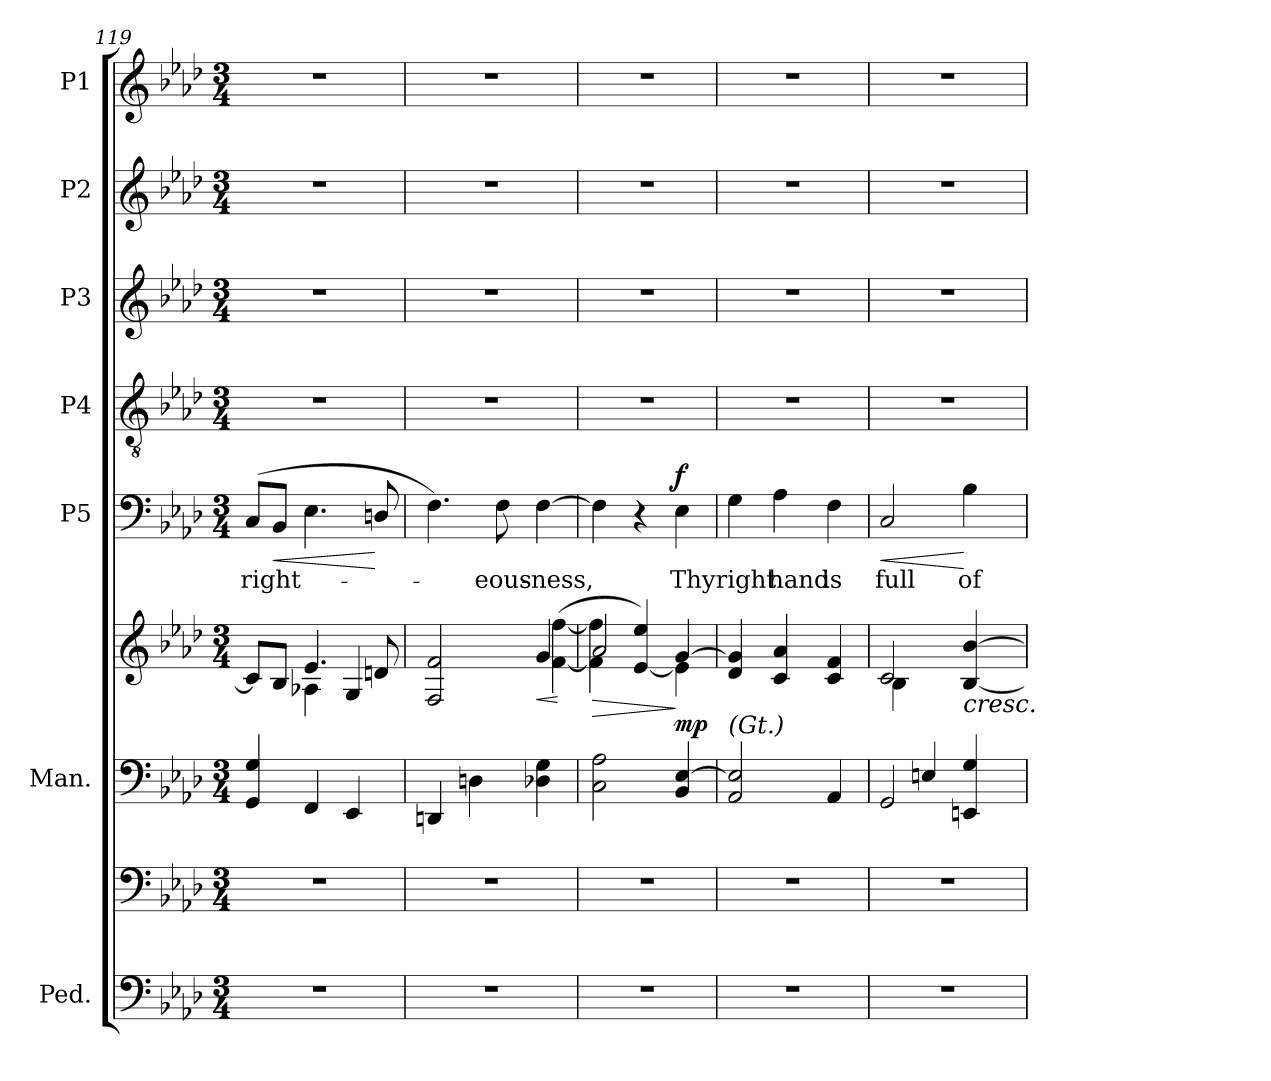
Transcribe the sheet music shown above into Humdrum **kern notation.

**kern	**kern	**kern	**kern	**dynam	**kern	**text	**dynam	**kern	**kern	**kern	**kern
*part7	*part7	*part6	*part6	*part6	*part5	*part5	*part5	*part4	*part3	*part2	*part1
*staff9	*staff8	*staff7	*staff6	*staff6/7	*staff5	*staff5	*staff5	*staff4	*staff3	*staff2	*staff1
*I"Ped.	*	*I"Man.	*	*	*I"P5	*	*	*I"P4	*I"P3	*I"P2	*I"P1
*I'Ped.	*	*	*	*	*	*	*	*	*	*	*
*clefF4	*clefF4	*clefF4	*clefG2	*	*clefF4	*	*	*clefGv2	*clefG2	*clefG2	*clefG2
*	*	*	*	*	*	*	*	*ITrd7c12	*	*	*
*k[b-e-a-d-]	*k[b-e-a-d-]	*k[b-e-a-d-]	*k[b-e-a-d-]	*	*k[b-e-a-d-]	*	*	*k[b-e-a-d-]	*k[b-e-a-d-]	*k[b-e-a-d-]	*k[b-e-a-d-]
*A-:	*A-:	*A-:	*A-:	*	*A-:	*	*	*A-:	*A-:	*A-:	*A-:
*M3/4	*M3/4	*M3/4	*M3/4	*	*M3/4	*	*	*M3/4	*M3/4	*M3/4	*M3/4
=119	=119	=119	=119	=119	=119	=119	=119	=119	=119	=119	=119
!LO:N:vis=1	!LO:N:vis=1	!	!	!	!	!	!	!	!	!	!
*	*	*	*^	*	*	*	*	*	*	*	*
!	!	!	!	!	!	!	!LO:LY:b:color=#000000	!	!LO:N:vis=1	!LO:N:vis=1	!LO:N:vis=1	!LO:N:vis=1
2.r	2.r	4GGi/ 4Gi	8ci/L]	4ryy	.	(8Ci/L	right-	.	2.r	2.r	2.r	2.r
!	!	!	!	!	!	!	!	!LO:HP:b	!	!	!	!
.	.	.	8B-i/J	.	.	8BB-i/J	.	<	.	.	.	.
.	.	4FFi/	4.e-i/	4A-Xi\	.	4.E-i\	.	.	.	.	.	.
.	.	4EE-i/	.	4Gi/	.	.	.	.	.	.	.	.
.	.	.	8dni/	.	.	8Dni/	.	[	.	.	.	.
=120	=120	=120	=120	=120	=120	=120	=120	=120	=120	=120	=120	=120
!LO:N:vis=1	!LO:N:vis=1	!	!	!	!	!	!	!	!LO:N:vis=1	!LO:N:vis=1	!LO:N:vis=1	!LO:N:vis=1
2.r	2.r	4DDni/	2Fi/ 2fi	2ryy	.	4.Fi\)	.	.	2.r	2.r	2.r	2.r
.	.	4Dni\	.	.	.	.	.	.	.	.	.	.
!	!	!	!	!	!	!	!LO:LY:b:color=#000000	!	!	!	!	!
.	.	.	.	.	.	8Fi\	-eous-	.	.	.	.	.
!	!	!	!	!	!LO:HP:b	!	!	!	!	!	!	!
!	!	!	!	!	!	!	!LO:LY:b:color=#000000	!	!	!	!	!
.	.	4D-Xi\ 4Gi	4gi/	([4fi\ [4ffi	<	[4Fi\	-ness,	.	.	.	.	.
*	*	*	*v	*v	*	*	*	*	*	*	*	*
.	.	.	.	[	.	.	.	.	.	.	.
=121	=121	=121	=121	=121	=121	=121	=121	=121	=121	=121	=121
!LO:N:vis=1	!LO:N:vis=1	!	!	!LO:HP:b	!	!	!	!LO:N:vis=1	!LO:N:vis=1	!LO:N:vis=1	!LO:N:vis=1
*	*	*	*^	*	*	*	*	*	*	*	*
2.r	2.r	2Ci\ 2A-i	2a-i/	4fi\] 4ffi]	>	4Fi\]	.	.	2.r	2.r	2.r	2.r
.	.	.	.	[4e-i/ 4ee-i)	.	4r	.	.	.	.	.	.
!	!	!	!	!	!	!	!LO:LY:b:color=#000000	!	!	!	!	!
.	.	4BB-i/ [4E-i	[4gi/	4e-i\]	] mp	4E-i\	Thy	f	.	.	.	.
=122	=122	=122	=122	=122	=122	=122	=122	=122	=122	=122	=122	=122
!LO:N:vis=1	!LO:N:vis=1	!	!	!	!	!	!	!	!	!	!	!
*	*	*^	*v	*v	*	*	*	*	*	*	*	*
*	*	*	*	*^	*	*	*	*	*	*	*	*
!	!	!LO:TX:a:i:t=(Gt.)	!	!	!	!	!	!	!	!	!	!	!
!	!	!	!	!	!	!	!	!LO:LY:b:color=#000000	!	!LO:N:vis=1	!LO:N:vis=1	!LO:N:vis=1	!LO:N:vis=1
*	*	*	*	*v	*v	*	*	*	*	*	*	*	*
2.r	2.r	2AA-i/ 2E-i]	2ryy	4d-i/ 4gi]	.	4Gi\	right	.	2.r	2.r	2.r	2.r
!	!	!	!	!	!	!	!LO:LY:b:color=#000000	!	!	!	!	!
.	.	.	.	(4ci/ 4a-i	.	4A-i\	hand	.	.	.	.	.
!	!	!	!	!	!	!	!LO:LY:b:color=#000000	!	!	!	!	!
.	.	4ryy	4AA-i/	4ci/ 4fi	.	4Fi\	is	.	.	.	.	.
=123	=123	=123	=123	=123	=123	=123	=123	=123	=123	=123	=123	=123
!LO:N:vis=1	!LO:N:vis=1	!	!	!	!	!	!	!	!	!	!	!
*	*	*	*	*^	*	*	*	*	*	*	*	*
!	!	!	!	!	!	!	!	!LO:LY:b:color=#000000	!LO:HP:b	!LO:N:vis=1	!LO:N:vis=1	!LO:N:vis=1	!LO:N:vis=1
2.r	2.r	4ryy	2GGi/	2ci/	4B-i\	.	2Ci/	full	<	2.r	2.r	2.r	2.r
.	.	4Eni/	.	.	4ryy	[	.	.	.	.	.	.	.
!	!	!	!	!	!	!LO:HP:b	!	!	!	!	!	!	!
!	!	!	!	!	!	!	!	!LO:LY:b:color=#000000	!	!	!	!	!
.	.	4EEni/ 4Gi	4ryy	[4B-i/ [4b-i	4ryy	<	4B-i\	of	[	.	.	.	.
*	*	*v	*v	*	*	*	*	*	*	*	*	*	*
*	*	*	*v	*v	*	*	*	*	*	*	*	*
=	=	=	=	=	=	=	=	=	=	=	=
*-	*-	*-	*-	*-	*-	*-	*-	*-	*-	*-	*-
